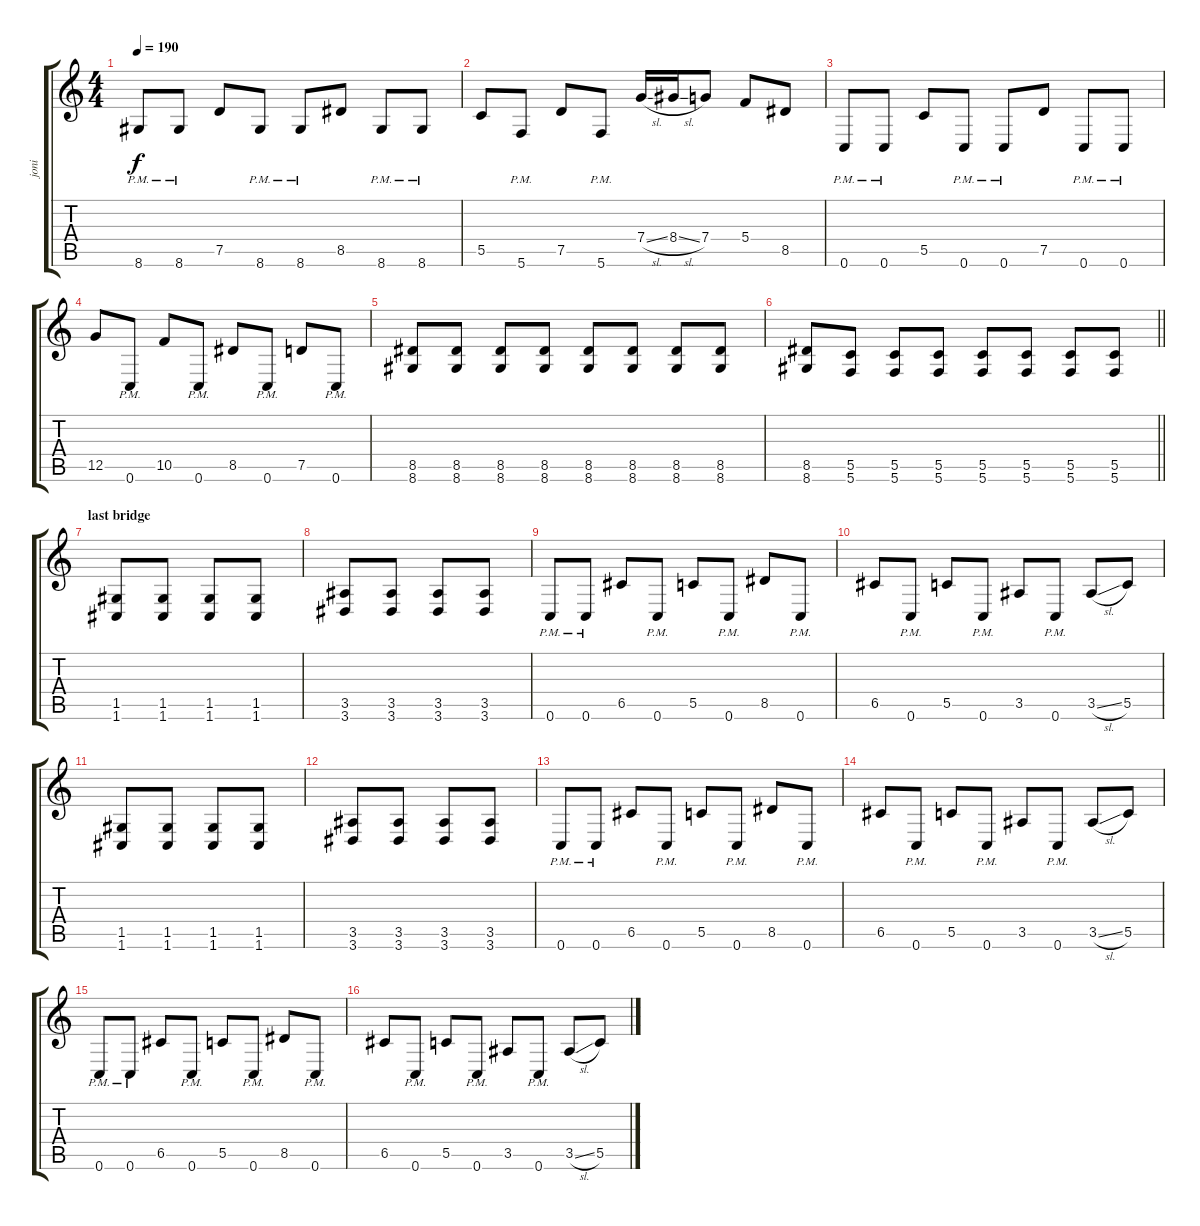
\track ("joni" "joni") {instrument distortionguitar}
\staff {score tabs}
\tuning (D4 A3 F3 C3 G2 C2) {hide}
\ts (4 4)
\tempo 190
\clef g2
\ks c
8.6{pm}.8{dy f} 8.6{pm}.8 7.5.8 8.6{pm}.8 8.6{pm}.8 8.5.8 8.6{pm}.8 8.6{pm}.8 |
5.5.8 5.6{pm}.8 7.5.8 5.6{pm}.8 7.4{sl}.16 8.4{sl}.16 7.4.8 5.4.8 8.5.8 |
0.6{pm}.8 0.6{pm}.8 5.5.8 0.6{pm}.8 0.6{pm}.8 7.5.8 0.6{pm}.8 0.6{pm}.8 |
12.5.8 0.6{pm}.8 10.5.8 0.6{pm}.8 8.5.8 0.6{pm}.8 7.5.8 0.6{pm}.8 |
(8.5 8.6).8 (8.5 8.6).8 (8.5 8.6).8 (8.5 8.6).8 (8.5 8.6).8 (8.5 8.6).8 (8.5 8.6).8 (8.5 8.6).8 |
\barLineRight lightlight
(8.5 8.6).8 (5.5 5.6).8 (5.5 5.6).8 (5.5 5.6).8 (5.5 5.6).8 (5.5 5.6).8 (5.5 5.6).8 (5.5 5.6).8 |
\section ("" "last bridge")
(1.5 1.6).8 (1.5 1.6).8 (1.5 1.6).8 (1.5 1.6).8 |
(3.5 3.6).8 (3.5 3.6).8 (3.5 3.6).8 (3.5 3.6).8 |
0.6{pm}.8 0.6{pm}.8 6.5.8 0.6{pm}.8 5.5.8 0.6{pm}.8 8.5.8 0.6{pm}.8 |
6.5.8 0.6{pm}.8 5.5.8 0.6{pm}.8 3.5.8 0.6{pm}.8 3.5{sl}.8 5.5.8 |
(1.5 1.6).8 (1.5 1.6).8 (1.5 1.6).8 (1.5 1.6).8 |
(3.5 3.6).8 (3.5 3.6).8 (3.5 3.6).8 (3.5 3.6).8 |
0.6{pm}.8 0.6{pm}.8 6.5.8 0.6{pm}.8 5.5.8 0.6{pm}.8 8.5.8 0.6{pm}.8 |
6.5.8 0.6{pm}.8 5.5.8 0.6{pm}.8 3.5.8 0.6{pm}.8 3.5{sl}.8 5.5.8 |
0.6{pm}.8 0.6{pm}.8 6.5.8 0.6{pm}.8 5.5.8 0.6{pm}.8 8.5.8 0.6{pm}.8 |
6.5.8 0.6{pm}.8 5.5.8 0.6{pm}.8 3.5.8 0.6{pm}.8 3.5{sl}.8 5.5.8
